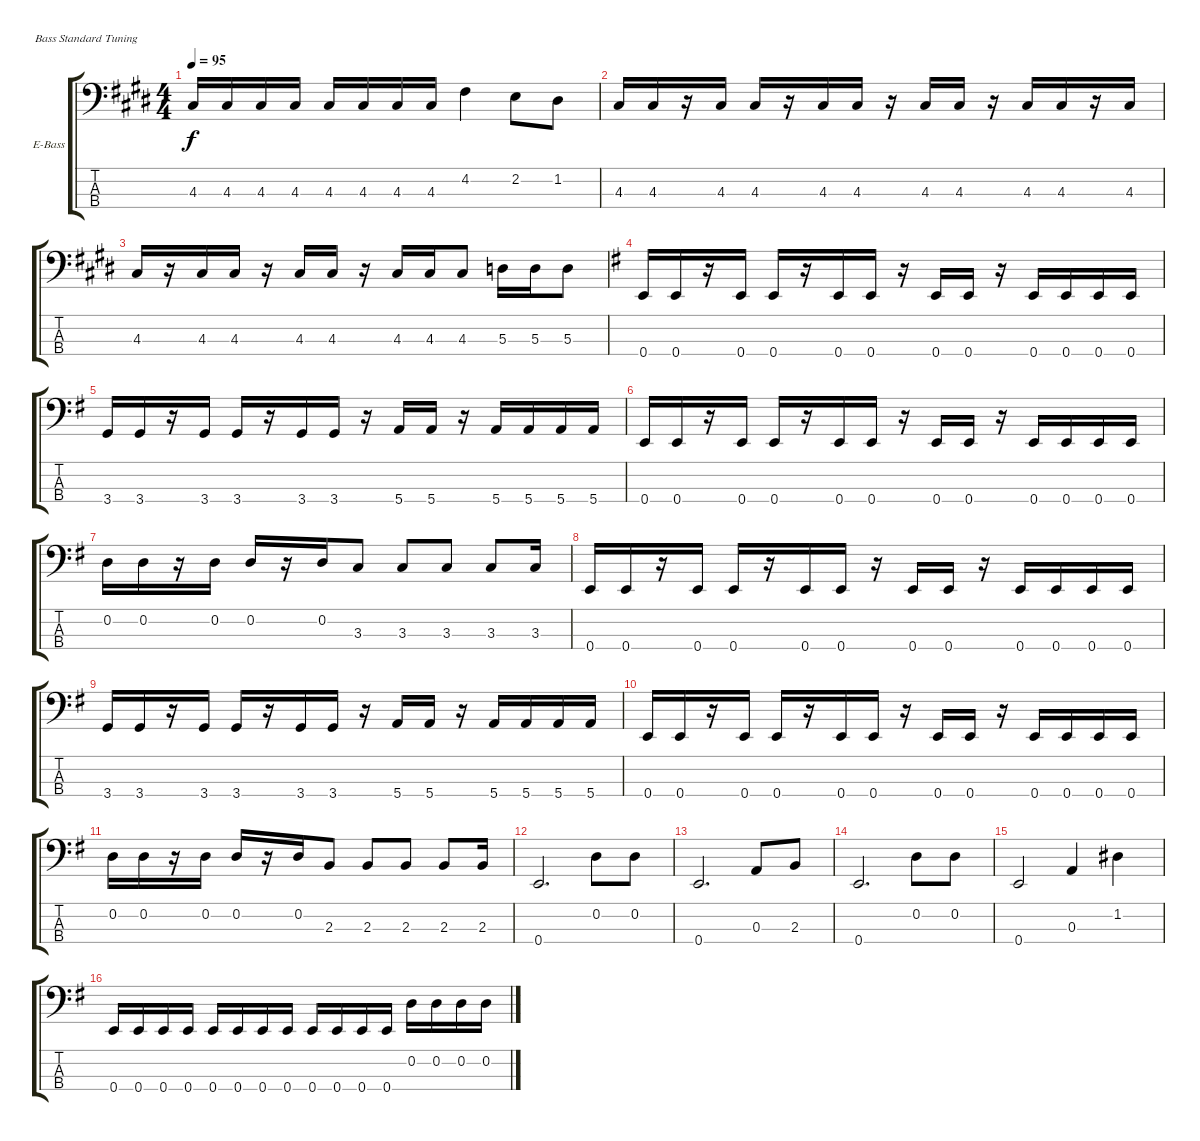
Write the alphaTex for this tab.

\bracketExtendMode groupsimilarinstruments
\firstSystemTrackNameOrientation horizontal
\otherSystemsTrackNameOrientation horizontal
\track ("Electric Bass" "E-Bass") {mute instrument electricbassfinger}
\staff {score tabs}
\tuning (G2 D2 A1 E1)
\ts (4 4)
\tempo 95
\clef f4
\ks c#minor
4.3.16{dy f} 4.3.16 4.3.16 4.3.16 4.3.16 4.3.16 4.3.16 4.3.16 4.2.4 2.2.8 1.2.8 |
4.3.16 4.3.16 r.16 4.3.16 4.3.16 r.16 4.3.16 4.3.16 r.16 4.3.16 4.3.16 r.16 4.3.16 4.3.16 r.16 4.3.16 |
4.3.16 r.16 4.3.16 4.3.16 r.16 4.3.16 4.3.16 r.16 4.3.16 4.3.16 4.3.8 5.3.16 5.3.16 5.3.8 |
\ks eminor
0.4.16 0.4.16 r.16 0.4.16 0.4.16 r.16 0.4.16 0.4.16 r.16 0.4.16 0.4.16 r.16 0.4.16 0.4.16 0.4.16 0.4.16 |
3.4.16 3.4.16 r.16 3.4.16 3.4.16 r.16 3.4.16 3.4.16 r.16 5.4.16 5.4.16 r.16 5.4.16 5.4.16 5.4.16 5.4.16 |
0.4.16 0.4.16 r.16 0.4.16 0.4.16 r.16 0.4.16 0.4.16 r.16 0.4.16 0.4.16 r.16 0.4.16 0.4.16 0.4.16 0.4.16 |
0.2.16 0.2.16 r.16 0.2.16 0.2.16 r.16 0.2.16 3.3.8 3.3.8 3.3.8 3.3.8 3.3.16 |
0.4.16 0.4.16 r.16 0.4.16 0.4.16 r.16 0.4.16 0.4.16 r.16 0.4.16 0.4.16 r.16 0.4.16 0.4.16 0.4.16 0.4.16 |
3.4.16 3.4.16 r.16 3.4.16 3.4.16 r.16 3.4.16 3.4.16 r.16 5.4.16 5.4.16 r.16 5.4.16 5.4.16 5.4.16 5.4.16 |
0.4.16 0.4.16 r.16 0.4.16 0.4.16 r.16 0.4.16 0.4.16 r.16 0.4.16 0.4.16 r.16 0.4.16 0.4.16 0.4.16 0.4.16 |
0.2.16 0.2.16 r.16 0.2.16 0.2.16 r.16 0.2.16 2.3.8 2.3.8 2.3.8 2.3.8 2.3.16 |
0.4.2{d} 0.2.8 0.2.8 |
0.4.2{d} 0.3.8 2.3.8 |
0.4.2{d} 0.2.8 0.2.8 |
0.4.2 0.3.4 1.2.4 |
0.4.16 0.4.16 0.4.16 0.4.16 0.4.16 0.4.16 0.4.16 0.4.16 0.4.16 0.4.16 0.4.16 0.4.16 0.2.16 0.2.16 0.2.16 0.2.16
